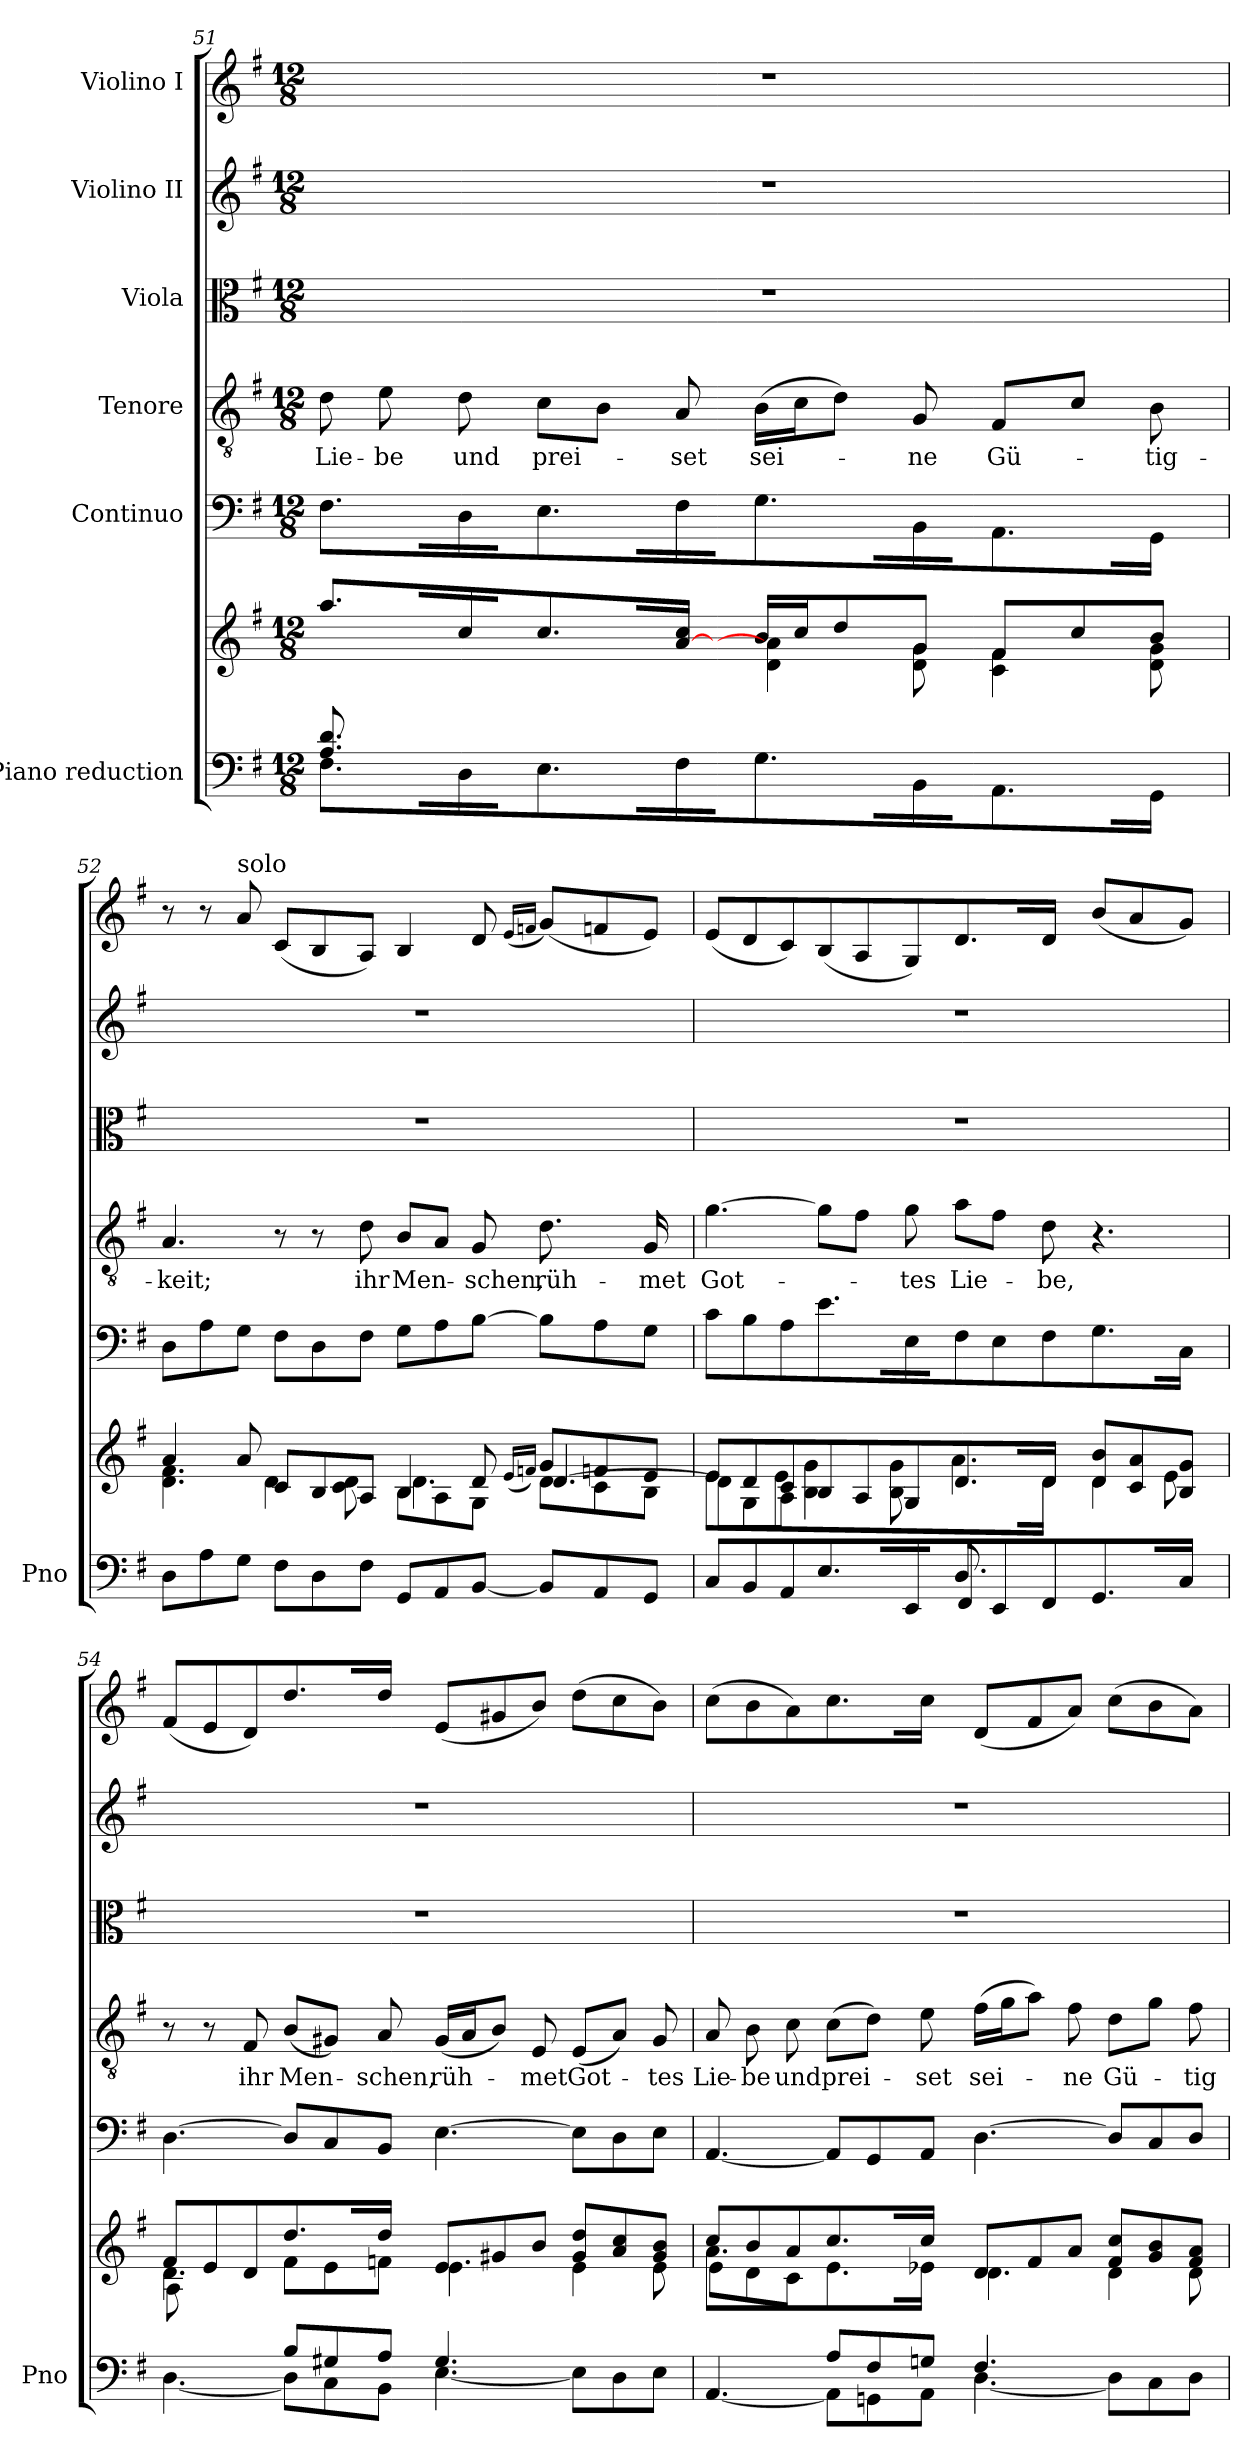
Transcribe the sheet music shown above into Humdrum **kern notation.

**kern	**kern	**kern	**kern	**text	**kern	**kern	**kern
*part6	*part6	*part5	*part4	*part4	*part3	*part2	*part1
*staff7	*staff6	*staff5	*staff4	*staff4	*staff3	*staff2	*staff1
*I"Piano reduction	*	*I"Continuo	*I"Tenore	*	*I"Viola	*I"Violino II	*I"Violino I
*I'Pno	*	*	*	*	*	*	*
*clefF4	*clefG2	*clefF4	*clefGv2	*	*clefC3	*clefG2	*clefG2
*k[f#]	*k[f#]	*k[f#]	*k[f#]	*	*k[f#]	*k[f#]	*k[f#]
*M12/8	*M12/8	*M12/8	*M12/8	*	*M12/8	*M12/8	*M12/8
=51	=51	=51	=51	=51	=51	=51	=51
*^	*^	*	*	*	*	*	*
!	!	!	!	!	!	!LO:LY:b	!	!	!
8.A/ 8.d/L	8.F#\L	8.aa/L	8.ryy	8.F#\L	8d\	Lie-	1.r	1.r	1.r
!	!	!	!	!	!	!LO:LY:b	!	!	!
.	.	.	.	.	8e\	-be	.	.	.
1ryy	16ryy	16ryy	16ryy	16ryy	.	.	.	.	.
!	!	!	!	!	!	!LO:LY:b	!	!	!
.	16D\JJ	16cc/JJ	16f#\JJ	16D\JJ	8d\	und	.	.	.
.	16ryy	16ryy	16ryy	16ryy	.	.	.	.	.
!	!	!	!	!	!	!LO:LY:b	!	!	!
.	8.E\L	8.cc/L	8.g\L	8.E\L	8c\L	prei-	.	.	.
.	.	.	.	.	8B\J	.	.	.	.
.	16ryy	16ryy	16ryy	16ryy	.	.	.	.	.
!	!	!	!	!	!	!LO:LY:b	!	!	!
.	16F#\JJ	[<16a/ 16cc/JJ	16d\JJ	16F#\JJ	8A/	-set	.	.	.
.	16ryy	16ryy	16ryy	16ryy	.	.	.	.	.
!	!	!	!	!	!	!LO:LY:b	!	!	!
.	8.G\L	16b/LL	4d\ 4a\]	8.G\L	(16B\LL	sei-	.	.	.
.	.	16cc/J	.	.	16c\J	.	.	.	.
.	.	8dd/	.	.	8d\J)	.	.	.	.
.	16ryy	.	.	16ryy	.	.	.	.	.
!	!	!	!	!	!	!LO:LY:b	!	!	!
.	16BB\JJ	8g/J	8d\ 8g\	16BB\JJ	8G/	-ne	.	.	.
.	16ryy	.	.	16ryy	.	.	.	.	.
!	!	!	!	!	!	!LO:LY:b	!	!	!
.	8.AA/L	8f#/L	4c\ 4f#\	8.AA/L	8F#/L	Gü-	.	.	.
4ryy	.	.	.	.	.	.	.	.	.
.	.	8cc/	.	.	8c/J	.	.	.	.
.	16ryy	.	.	16ryy	.	.	.	.	.
!	!	!	!	!	!	!LO:LY:b	!	!	!
.	16GG/JJ	8b/J	8d\ 8g\	16GG/JJ	8B\	-tig-	.	.	.
16ryy	16ryy	.	.	16ryy	.	.	.	.	.
!!LO:PB:g=z
=52	=52	=52	=52	=52	=52	=52	=52	=52	=52
*	*	*	*^	*	*	*	*	*	*
!	!	!	!	!	!	!	!LO:LY:b	!	!	!
*v	*v	*	*	*	*	*	*	*	*	*
8D\L	4a/	4.d\ 4.f#\	2.ryy	8D\L	4.A/	-keit;	1.r	1.r	8r
8A\	.	.	.	8A\	.	.	.	.	8r
!	!	!	!	!	!	!	!	!	!LO:TX:a:t=solo
8G\J	8a/	.	.	8G\J	.	.	.	.	8a/
8F#\L	8c/L	4d\	.	8F#\L	8r	.	.	.	(8c/L
8D\	8B/	.	.	8D\	8r	.	.	.	8B/
!	!	!	!	!	!	!LO:LY:b	!	!	!
8F#\J	8A/J	8c\ 8d\	.	8F#\J	8d\	ihr	.	.	8A/J)
!	!	!	!	!	!	!LO:LY:b	!	!	!
8GG/L	4B/	8B\L	4.d\	8G\L	8B/L	Men-	.	.	4B/
8AA/	.	8A\	.	8A\	8A/J	.	.	.	.
!	!	!	!	!	!	!LO:LY:b	!	!	!
[8BB/J	8d/	8G\J	.	[8B\J	8G/	-schen,	.	.	8d/
.	(16qe/LL	.	.	.	.	.	.	.	(16qe/LL
.	16qfn/JJ)	.	.	.	.	.	.	.	16qfn/JJ
!	!	!	!	!	!	!LO:LY:b	!	!	!
8BB/L]	8g/L	8d\L	[<4.d/	8B\L]	8.d\	rüh-	.	.	(8g/L)
8AA/	8f/	8c\	.	8A\	.	.	.	.	8f/
.	.	.	.	.	16ryy	.	.	.	.
!	!	!	!	!	!	!LO:LY:b	!	!	!
8GG/J	8e/J	8B\J	.	8G\J	16G/	-met	.	.	8e/J)
.	.	.	.	.	16ryy	.	.	.	.
=53	=53	=53	=53	=53	=53	=53	=53	=53	=53
*^	*	*	*	*	*	*	*	*	*
!	!	!	!	!	!	!	!LO:LY:b	!	!	!
2.ryy	8C/L	8e/L	8d\L]	4e\	8c\L	[4.g\	Got-	1.r	1.r	(8e/L
.	8BB/	8d/	8G\	.	8B\	.	.	.	.	8d/
.	8AA/J	8c/J	8A\J	8e\	8A\J	.	.	.	.	8c/J)
.	8.E/L	8B/L	4B\ 4g\	4.ryy	8.e\L	8g\L]	.	.	.	(8B/L
.	.	8A/	.	.	.	8f#\J	.	.	.	8A/
.	16ryy	.	.	.	16ryy	.	.	.	.	.
!	!	!	!	!	!	!	!LO:LY:b	!	!	!
.	16EE/JJ	8G/J	8B\ 8g\	.	16E\JJ	8g\	-tes	.	.	8G/J)
.	16ryy	.	.	.	16ryy	.	.	.	.	.
!	!	!	!	!	!	!	!LO:LY:b	!	!	!
8.D/L	8FF#\L	8.d/L	4.a\	8.ryy	8F#\L	8a\L	Lie-	.	.	8.d/L
.	8EE\	.	.	.	8E\	8f#\J	.	.	.	.
2ryy	.	16ryy	.	16ryy	.	.	.	.	.	16ryy
!	!	!	!	!	!	!	!LO:LY:b	!	!	!
.	8FF#\J	16d/JJ	.	16d\JJ	8F#\J	8d\	-be,	.	.	16d/JJ
.	.	16ryy	.	16ryy	.	.	.	.	.	16ryy
.	8.GG/L	8d/ 8b/L	4d\	4.ryy	8.G\L	4.r	.	.	.	(8b/L
.	.	8c/ 8a/	.	.	.	.	.	.	.	8a/
.	16ryy	.	.	.	16ryy	.	.	.	.	.
.	16C/JJ	8B/ 8g/J	8e\	.	16C\JJ	.	.	.	.	8g/J)
16ryy	16ryy	.	.	.	16ryy	.	.	.	.	.
=54	=54	=54	=54	=54	=54	=54	=54	=54	=54	=54
8ryy	[4.D\	8f#/L	4.d\	8A\L	[4.D\	8r	.	1.r	1.r	(8f#/L
8G/	.	8e/	.	1ryy	.	8r	.	.	.	8e/
!	!	!	!	!	!	!	!LO:LY:b	!	!	!
8F#/J	.	8d/J	.	.	.	8F#/	ihr	.	.	8d/J)
!	!	!	!	!	!	!	!LO:LY:b	!	!	!
8B/L	8D\L]	8.dd/L	8f#\L	.	8D/L]	(8B/L	Men-	.	.	8.dd\L
8G#X/	8C\	.	8e\	.	8C/	8G#X/J)	.	.	.	.
.	.	16ryy	.	.	.	.	.	.	.	16ryy
!	!	!	!	!	!	!	!LO:LY:b	!	!	!
8A/J	8BB\J	16dd/JJ	8fn\J	.	8BB/J	8A/	-schen,	.	.	16dd\JJ
.	.	16ryy	.	.	.	.	.	.	.	16ryy
!	!	!	!	!	!	!	!LO:LY:b	!	!	!
4.G#/	[4.E\	8e/L	4.e\	.	[4.E\	(16G#/LL	rüh-	.	.	(8e/L
.	.	.	.	.	.	16A/J	.	.	.	.
.	.	8g#X/	.	.	.	8B/J)	.	.	.	8g#X/
!	!	!	!	!	!	!	!LO:LY:b	!	!	!
.	.	8b/J	.	.	.	8E/	-met	.	.	8b/J)
!	!	!	!	!	!	!	!LO:LY:b	!	!	!
4.ryy	8E\L]	8g#/ 8dd/L	4e\	4.ryy	8E\L]	(8E/L	Got-	.	.	(8dd\L
.	8D\	8a/ 8cc/	.	.	8D\	8A/J)	.	.	.	8cc\
!	!	!	!	!	!	!	!LO:LY:b	!	!	!
.	8E\J	8g#/ 8b/J	8e\	.	8E\J	8G#/	-tes	.	.	8b\J)
!!LO:LB:g=z
=55	=55	=55	=55	=55	=55	=55	=55	=55	=55	=55
!	!	!	!	!	!	!	!LO:LY:b	!	!	!
4.ryy	[<4.AA/	8cc/L	4.a\	8e\L	[4.AA/	8A/	Lie-	1.r	1.r	(8cc\L
!	!	!	!	!	!	!	!LO:LY:b	!	!	!
.	.	8b/	.	8d\	.	8B\	-be	.	.	8b\
!	!	!	!	!	!	!	!LO:LY:b	!	!	!
.	.	8a/J	.	8c\J	.	8c\	und	.	.	8a\J)
!	!	!	!	!	!	!	!LO:LY:b	!	!	!
8A/L	8AA\L]	8.cc/L	8.e\L	1ryy	8AA/L]	(8c\L	prei-	.	.	8.cc\L
8F#/	8GGn\	.	.	.	8GG/	8d\J)	.	.	.	.
.	.	16ryy	16ryy	.	.	.	.	.	.	16ryy
!	!	!	!	!	!	!	!LO:LY:b	!	!	!
8Gn/J	8AA\J	16cc/JJ	16e-X\JJ	.	8AA/J	8e\	-set	.	.	16cc\JJ
.	.	16ryy	16ryy	.	.	.	.	.	.	16ryy
!	!	!	!	!	!	!	!LO:LY:b	!	!	!
4.F#/	[4.D\	8d/L	4.d\	.	[4.D\	(16f#\LL	sei-	.	.	(8d/L
.	.	.	.	.	.	16g\J	.	.	.	.
.	.	8f#/	.	.	.	8a\J)	.	.	.	8f#/
!	!	!	!	!	!	!	!LO:LY:b	!	!	!
.	.	8a/J	.	.	.	8f#\	-ne	.	.	8a/J)
!	!	!	!	!	!	!	!LO:LY:b	!	!	!
4.ryy	8D\L]	8f#/ 8cc/L	4d\	.	8D/L]	8d\L	Gü-	.	.	(8cc\L
.	8C\	8g/ 8b/	.	.	8C/	8g\J	.	.	.	8b\
!	!	!	!	!	!	!	!LO:LY:b	!	!	!
.	8D\J	8f#/ 8a/J	8d\	8ryy	8D/J	8f#\	-tig-	.	.	8a\J)
*v	*v	*	*	*	*	*	*	*	*	*
*	*v	*v	*v	*	*	*	*	*	*
=	=	=	=	=	=	=	=
*-	*-	*-	*-	*-	*-	*-	*-
